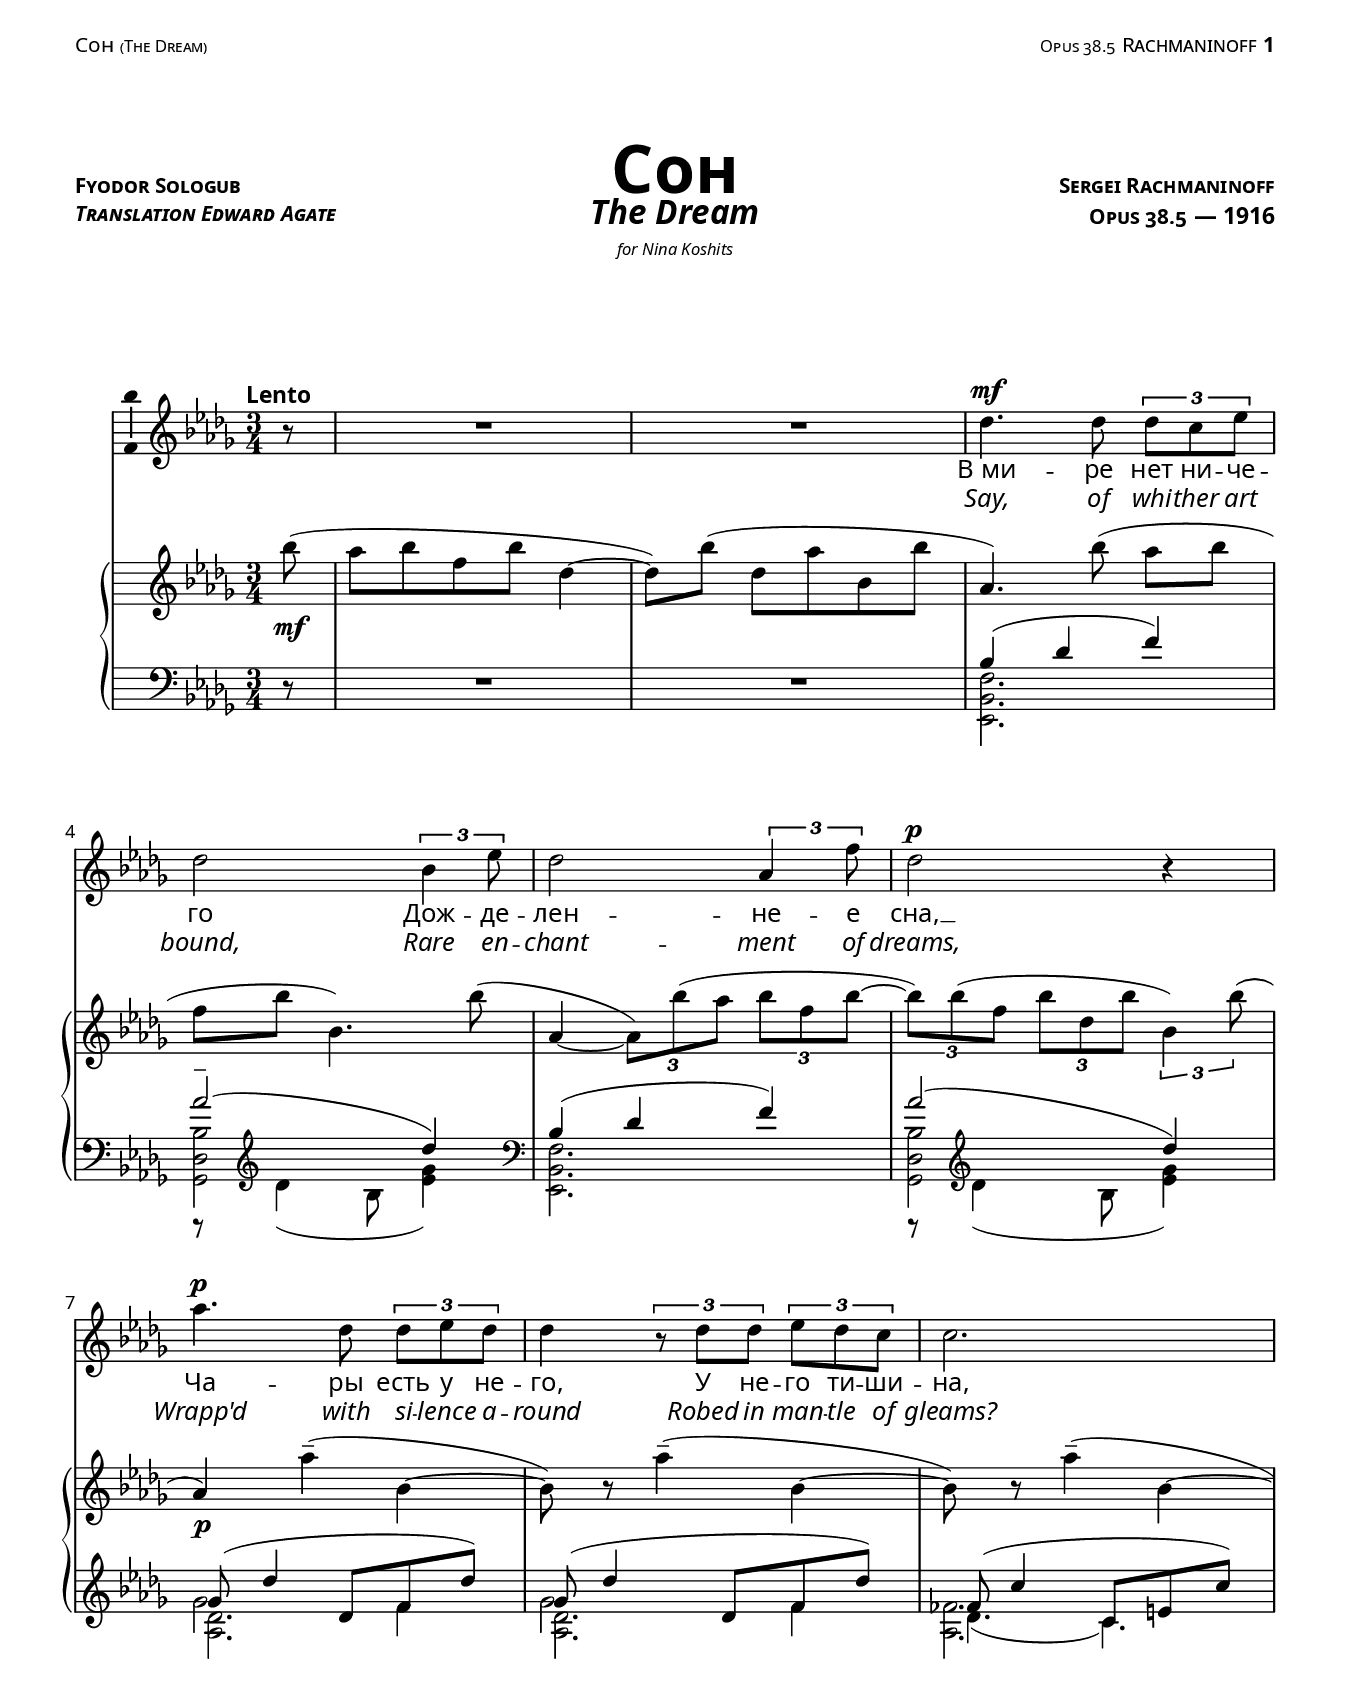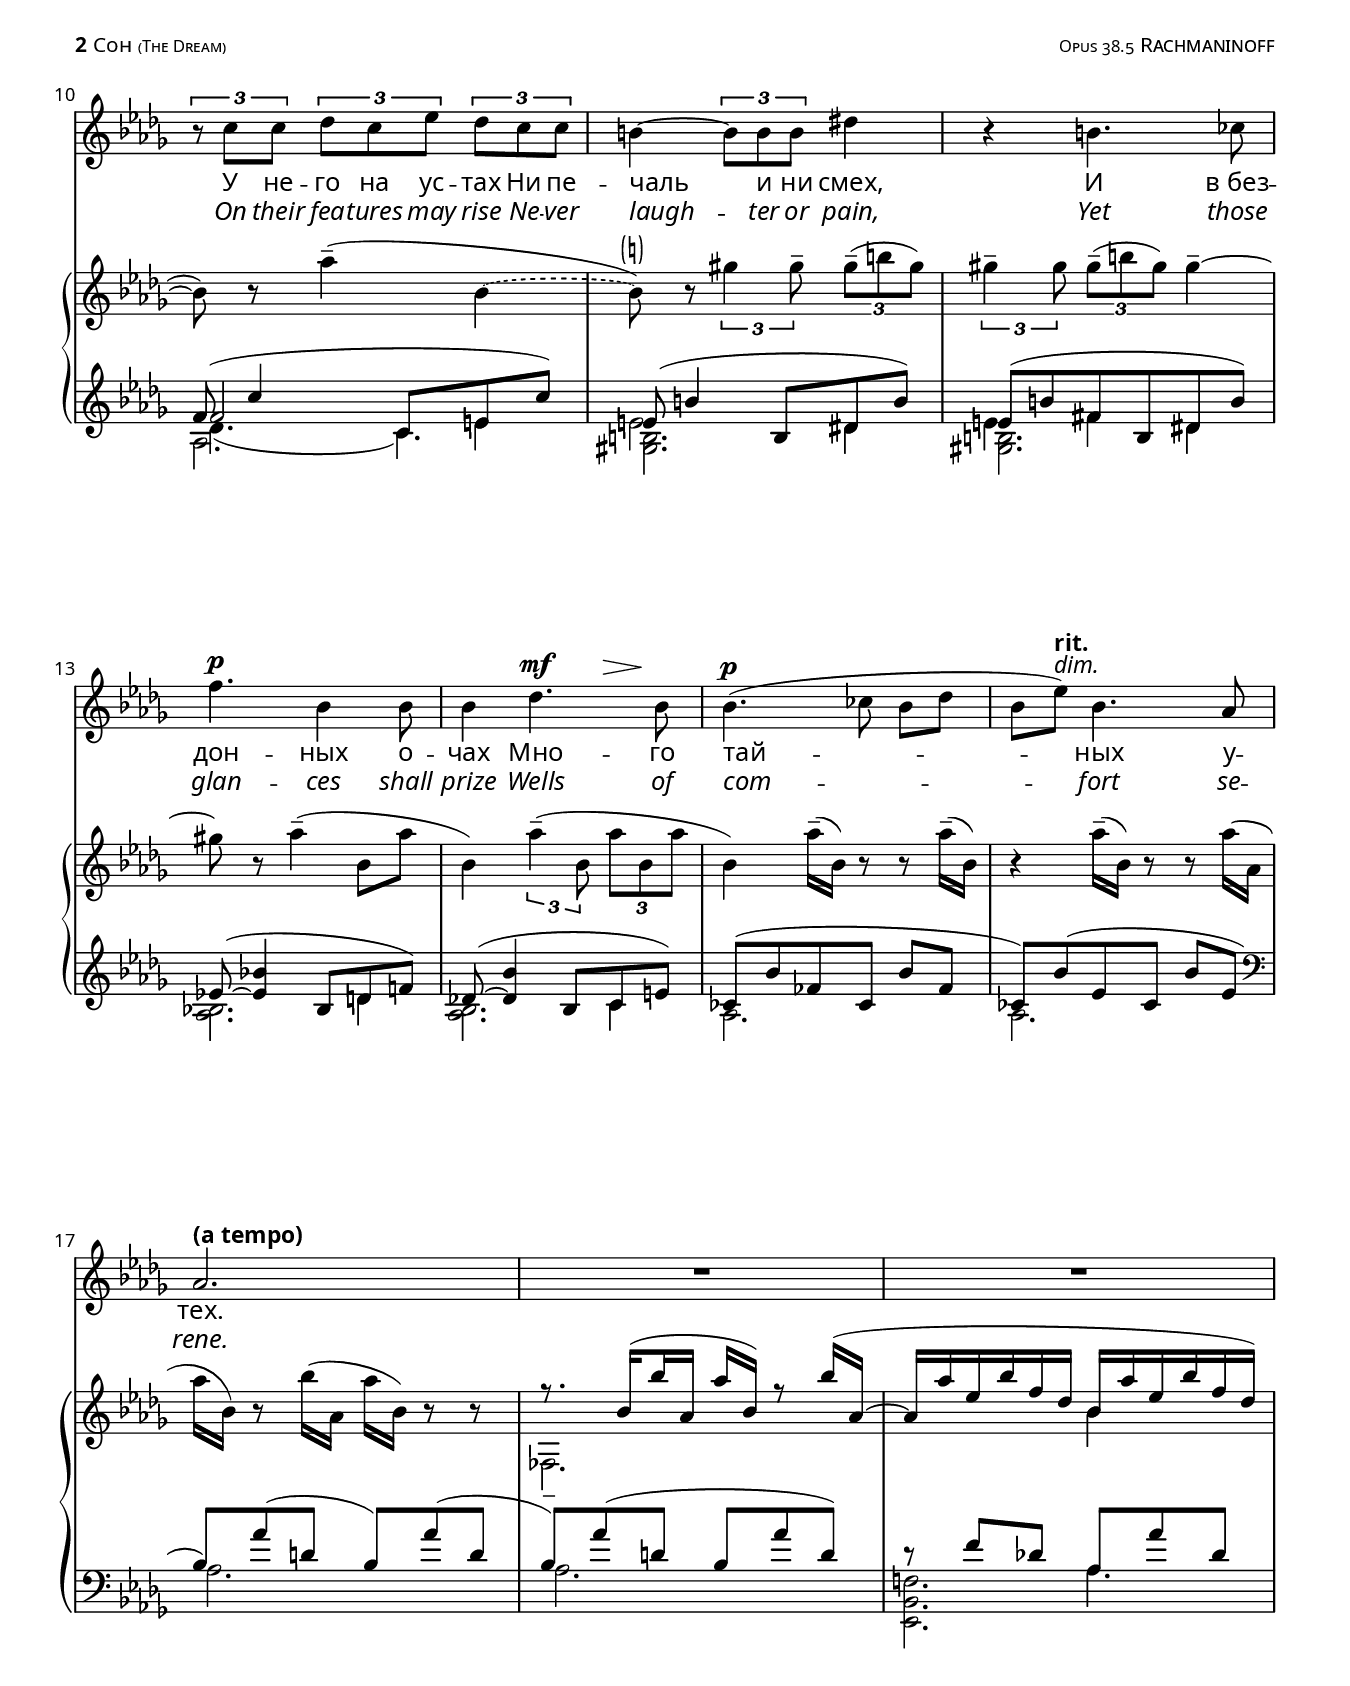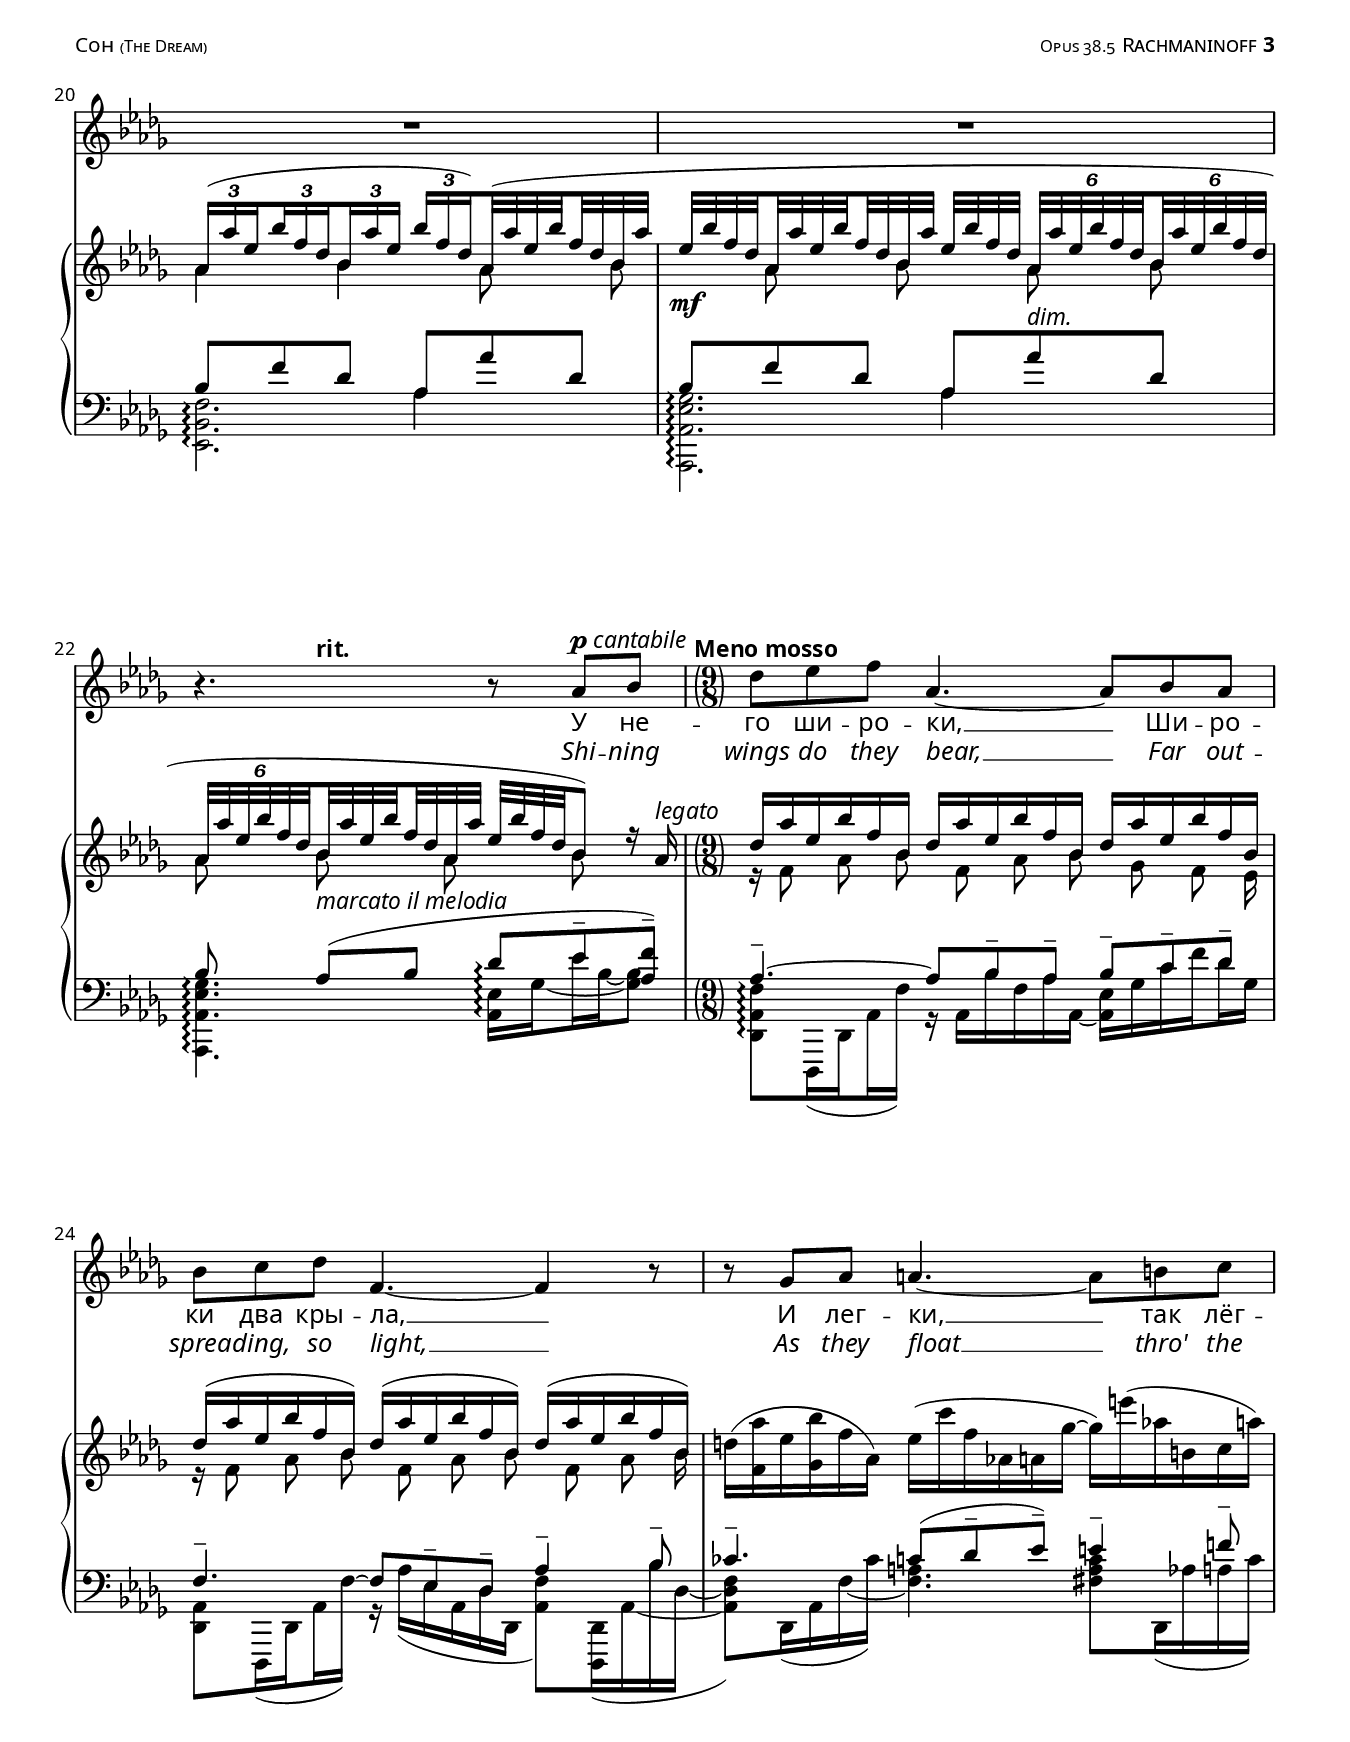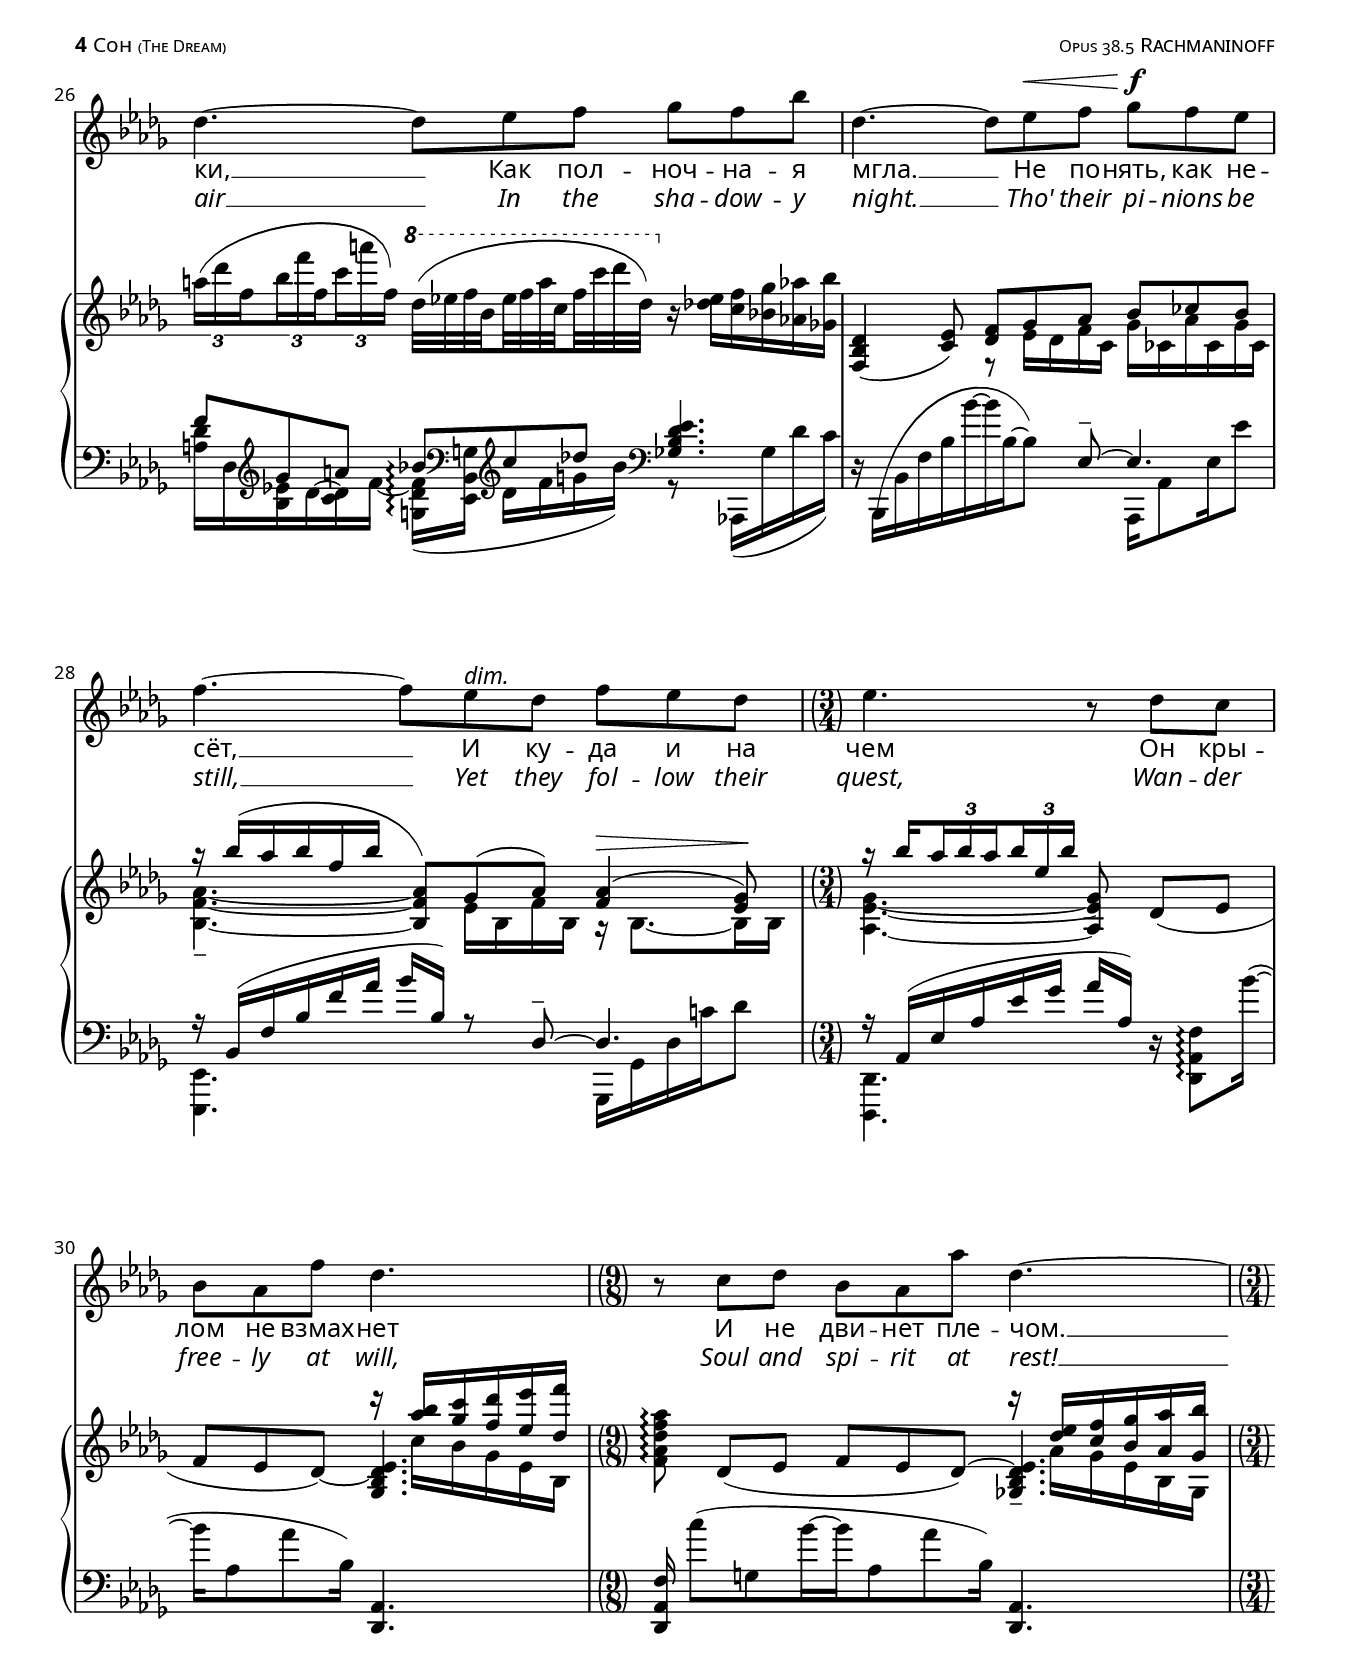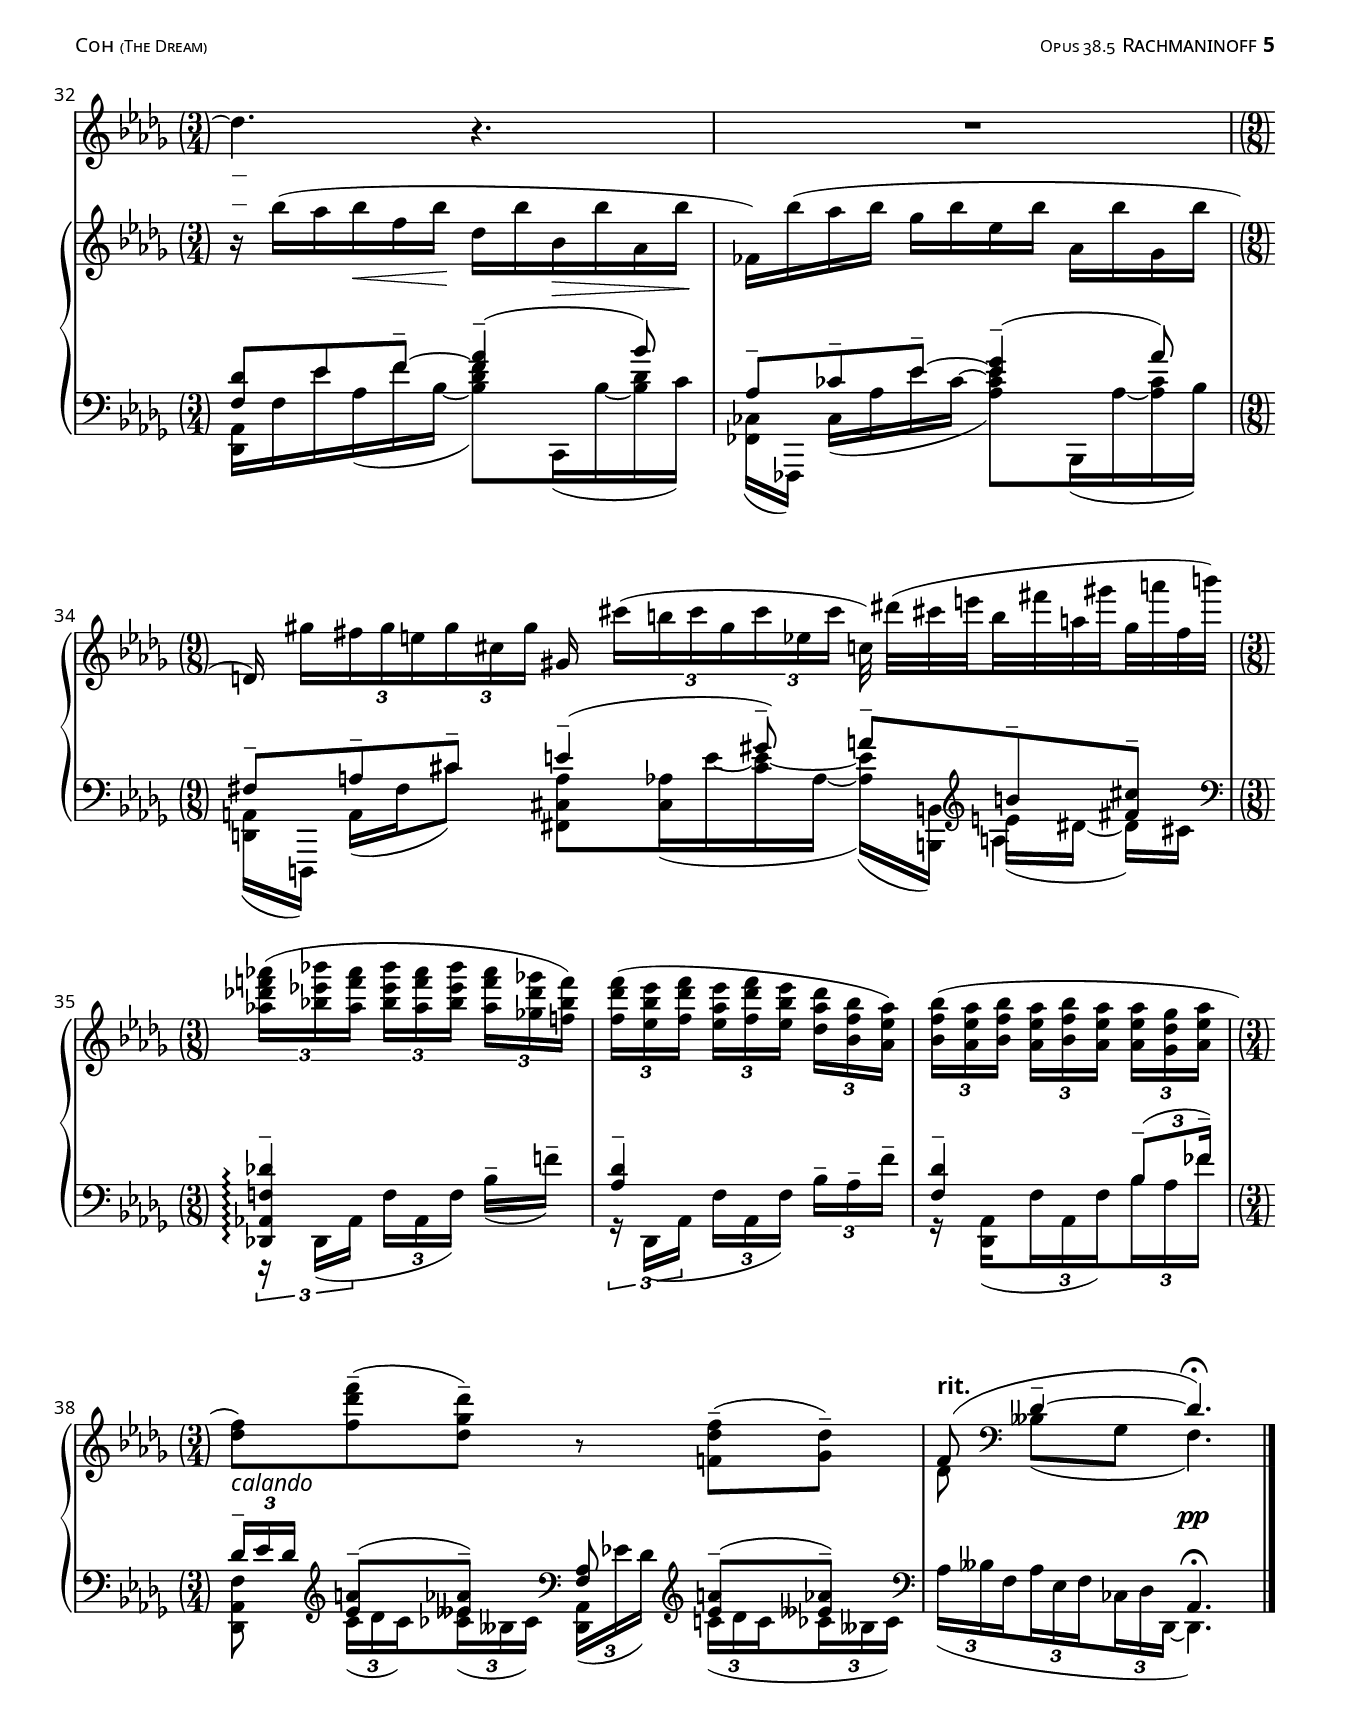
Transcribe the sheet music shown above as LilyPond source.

\version "2.24.4"
\language "english"

\version "2.24.4"

\paper {
  #(define fonts
    (set-global-fonts
     #:roman "Garamond Premier Pro" ; russian character support
     ;#:music "ross"
     ;#:brace "ross"
   ))

  print-first-page-number = ##t

  ragged-last-bottom = ##f
  ragged-bottom = ##f
  ragged-last = ##f

  #(set-paper-size "arch a")
  % two-sided     = ##t
  % inner-margin  = 0.75\in
  % outer-margin  = 0.5\in
  left-margin   = 0.5\in
  right-margin  = 0.5\in
  top-margin    = 0.5\in
  bottom-margin = 0.5\in
  indent        = 0.25\in

  %top and bottom aligned across pages
    % User Variable
      %%% distance to top/bottom line of top\bottom staff from page's top\bottom edge
      top-staff-margin    = 1.0\in
      fist-staff-margin   = 3.0\in
      bottom-staff-margin = 1.0\in

    %% Align Top Staffs
      %%% set the basic distance of the top staff from the top margin
      %%% this formula takes into account the above settings, the current staff size, and adds
      %%% 2 staff spaces, since the reference position of the staff is its center line
      top-system-spacing.basic-distance   = #(+ (/ (- top-staff-margin top-margin) staff-space) 2)
      top-system-spacing.minimum-distance = 0
      top-system-spacing.padding          = -50 % set large negative padding in order to ignore the skyline
      top-system-spacing.stretchability   = 0   % do not stretch the distance

    %% Align bottom Staffs
      %%% set the basic distance of the top staff from the top margin
      %%% this formula takes into account the above settings, the current staff size, and adds
      %%% 2 staff spaces, since the reference position of the staff is its center line
      last-bottom-spacing.basic-distance   = #(+ (/ (- bottom-staff-margin bottom-margin) staff-space) 2)
      last-bottom-spacing.minimum-distance = 0
      last-bottom-spacing.padding          = -50 % set large negative padding in order to ignore the skyline
      last-bottom-spacing.stretchability   = 0   % do not stretch the distance

      top-markup-spacing.basic-distance   = 0
      top-markup-spacing.minimum-distance = 0
      top-markup-spacing.padding          = -50
      top-markup-spacing.stretchability   = 0

      markup-markup-spacing.basic-distance = 0
      markup-markup-spacing.minimum-distance = 0
      markup-markup-spacing.padding = -50
      markup-markup-spacing.stretchability = 0

      markup-system-spacing.basic-distance   = #(+ (/ (- fist-staff-margin top-margin) staff-space) 2)
      markup-system-spacing.minimum-distance = 0
      markup-system-spacing.padding          = -50
      markup-system-spacing.stretchability   = 0

   scoreTitleMarkup = \markup {
     \fill-line {
       \null
     }
   }
  bookTitleMarkup = \markup {
    \vspace #5
    \fill-line {
      \column {
          \line{
            \bold
            \abs-fontsize #10
            \override #'(font-features . ("smcp" "onum"))
              \fromproperty #'header:poet
          }
          \null
          \null

      }
      \column {
        \fill-line {
          \bold
          \abs-fontsize #32
            \fromproperty #'header:title
        }
        \fill-line {
          \italic
          \bold
          \abs-fontsize #16
            \fromproperty #'header:subtitle
        }
        \fill-line {
          \italic
          \abs-fontsize #8
            \fromproperty #'header:dedication
        }
      }
      \column {
        \right-align {
          \bold
          \abs-fontsize #10
          \override #'(font-features . ("smcp" "onum"))
            \fromproperty #'header:composer
          \bold
          \line {
            \abs-fontsize #10
            \override #'(font-features . ("smcp" "onum"))
              \fromproperty #'header:opus
              "—"
              \fromproperty #'header:date
          }
        }
      }
    }
  }

  oddHeaderMarkup = \markup {
    \fill-line{
      \line {
        \abs-fontsize #10
        \override #'(font-features . ("smcp" "onum"))
          \fromproperty #'header:titleRunner

        \abs-fontsize #8
        \override #'(font-features . ("smcp" "onum"))
          \fromproperty #'header:piece
      }
      % \line {
      %   \box {
      %     \abs-fontsize #10
      %       \fromproperty #'header:instrument
      %   }
      % }
      \line {
         \abs-fontsize #8
           \override #'(font-features . ("smcp" "onum"))
           \fromproperty #'header:opus
         \abs-fontsize #10
           \override #'(font-features . ("smcp" "onum"))
           \fromproperty #'header:composerRunner
         \if \should-print-page-number
            \bold
            \abs-fontsize #10
            \fromproperty #'page:page-number-string
      }
    }
  }

  evenHeaderMarkup = \markup {
    \fill-line{
      \line {
        \if \should-print-page-number
            \bold
            \abs-fontsize #10
            \fromproperty #'page:page-number-string
        \abs-fontsize #10
        \override #'(font-features . ("smcp" "onum"))
          \fromproperty #'header:titleRunner

        \abs-fontsize #8
        \override #'(font-features . ("smcp" "onum"))
          \fromproperty #'header:piece
      }
      % \line {
      %   \box {
      %     \abs-fontsize #10
      %       \fromproperty #'header:instrument
      %   }
      % }
      \line {
         \abs-fontsize #8
           \override #'(font-features . ("smcp" "onum"))
           \fromproperty #'header:opus
         \abs-fontsize #10
           \override #'(font-features . ("smcp" "onum"))
           \fromproperty #'header:composerRunner
      }
    }
  }
}

\version "2.24.4"

startUnremovableSection = \set Staff.keepAliveInterfaces =
    #'(rhythmic-grob-interface
    rest-interface
    lyric-interface
    percent-repeat-item-interface
    percent-repeat-interface
    stanza-number-interface)

endUnremovableSection = \unset Staff.keepAliveInterfaces


vox = \relative d'' {
    \key df \major
  \time 3/4
  \tempo "Lento"
  \tupletUp
  \override TupletBracket.bracket-visibility = ##t
    \compressEmptyMeasures
    \partial 8 r8
    \barNumberCheck #1
      R2.*2
      df4.^\mf df8 \tuplet 3/2 4 { df8 c ef } |
      df2 \tuplet 3/2 4 { bf4 ef8 }
      df2 \tuplet 3/2 4 { af4 f'8 } 
      df2^\p r4 |
      af'4.^\p df,8 \tuplet 3/2 4 { df ef df } |
      df4 \tuplet 3/2 4 { r8 df df ef df c } |
      c2. |
      \tuplet 3/2 4 { r8 c c df c ef df c c } |
      b4 ~ \tuplet 3/2 4 { b8 b b } ds4 |
      r4 b4.  cf8 |
      f4.^\p bf,4 bf8 |
      bf4 df4.^\mf \once\override Hairpin.X-offset = #-5 bf8^\> |
      bf4.^\p( cf8 bf8[ df] |
      bf8 
  \tempo "rit." 
        ef)^\markup { \italic "dim." } bf4. af8 |
  \tempo "(a tempo)"
      af2. |
    \barNumberCheck #18
    \startUnremovableSection
      \compressMMRests { R2.*4 } |
    \endUnremovableSection
      r4. r8 af^\markup { \dynamic p \italic "cantabile" } bf |
    \barNumberCheck #23
  \time 9/8
  \tempo "Meno mosso"
  \override Staff.TimeSignature.stencil = #(lambda (grob) (parenthesize-stencil (ly:time-signature::print grob) 0.1 0.4 0.4 0.1 ))
      df8 ef f af,4. ~ af8 bf af |
      bf8 c df f,4. ~ f4 r8 |
      r8 gf af a4. ~ a8 b c | 
      df4. ~ df8 ef f gf f bf |
      df,4. ~ df8 ef^\< f gf^\f f ef |
      f4. ~f8 ef^\markup { \italic "dim." } df f ef df |
    \time 6/8
      ef4. r8 df c |
      bf af f' df4. |
    \time 9/8
      r8 c df bf af af' df,4. ~
    \time 6/8
      df4. r4.
      R2.
    \time 9/8
        R8*9
    \time 3/8
        R4.*3
    \time 3/4
        R2.*2
    \fine
}

\version "2.24.4"
\language "english"

#(define ((shift offsets) grob)
 (let ((note-heads (ly:grob-array->list (ly:grob-object grob 'note-heads))))
   (for-each
     (lambda (p q) (ly:grob-translate-axis! p (* q 1.251178) X))
     note-heads offsets)))

displaceHeads =
#(define-music-function (parser location offsets) (list?)
 #{
   \once \override NoteColumn #'before-line-breaking = #(shift offsets)
 #}
)


dynamics = {
  \partial 8 s8\mf
  s2.*6
  s2.\p
  s2.*13
  s4.\mf s8 s4-\markup { \italic "dim." }
  s8 s8-\markup { \italic "marcato il melodia" } s2
  s8*9*6
  \barNumberCheck #29
  s8 s8 s8 s8 s8 s8
  s8 s8 s8 s8 s8 s8
  s8 s8 s8 s8 s8 s8 s8 s8 s8
  s8 s8 s8 s8 s8 s8
  s8 s8 s8 s8 s8 s8
  s8 s8 s8 s8 s8 s8 s8 s8 s8
  s8 s8 s8
  s8 s8 s8
  s8 s8 s8
  s2.-\markup { \italic "calando" }
  s8 s4 
    \once\override DynamicText.Y-offset = #-5
    s4.\pp
}

upper = \relative a'' {
  \set subdivideBeams = ##t
  \key df \major
  \time 3/4
  \tempo "Lento"
  \partial 8 bf8( |
    af8 bf f bf df,4 ~ |
    df8) bf'( df,[ af' bf, bf'] |
    af,4.) bf'8( af[ bf] |
    f8 bf bf,4.) bf'8( |
    af,4 ~ \tuplet 3/2 4 { af8) bf'( af bf f bf ~ |
    bf) bf( f bf df, bf' bf,4) bf'8( } |
    af,4) af'--( bf, ~ |
    bf8) r8 af'4--( bf, ~ |
    bf8) r8 af'4--( bf, ~ |
    bf8) r8 af'4--( \once \tieDashed bf, ~ |
  \barNumberCheck #11
  \set suggestAccidentals = ##t
  \override Staff.AccidentalSuggestion.parenthesized = ##t
    bf8^\markup { \smaller \parenthesize \natural})
  \set suggestAccidentals = ##f 
      r8 \tuplet 3/2 4 { gs'4  gs8-- gs--( b gs)  |
    gs4-- gs8 gs--( b gs) } gs4-- ~ |
    gs8 r8 af4--( bf,8 af' |
    bf,4) \tuplet 3/2 4 { af'4--( bf,8 af'[ bf, af'] } |
    bf,4) af'16--( bf,) r8 r af'16--( bf,) |
    r4 af'16--( bf,) r8 r 
    \shape #'(((0 . 0)(0 . .5)(2.75 . .5)(2.75 . 0)) ((0 . 0)(0 . 0.5)(0 . 1)(0 . 0))) Slur
      af'16( af, |
    af'16 bf,) r8 bf'16( af, af'[ bf,]) r8 r |
  \voiceOne
  \set baseMoment = #(ly:make-moment 1/8)
    r8. bf16[( \set stemLeftBeamCount = #1 bf' af,] af'[ bf,]) r8 bf'16( af, ~ |
  \set baseMoment = #(ly:make-moment 3/8)
    af16[ af' ef bf' f df] bf[ af' ef bf' f df]) |
  \omit TupletBracket
  \set baseMoment = #(ly:make-moment 1/8)
  
    \tuplet 3/2 8 { af[( af' ef bf' f df bf af' ef] bf'[ f df) } af32( af' ef bf' f df bf af'] |
    ef32[ bf' f df af af' ef bf' f df bf af'] ef bf' f df \tuplet 6/4 8 { af32 af' ef bf' f df bf af' ef bf' f df }
    \tuplet 6/4 8 { af32[ af' ef bf' f df }  \tempo "rit." bf32 af' ef bf' f df af af'] ef[ bf' f df bf8)] r16 af^\markup{ \italic "legato"} |
  \set baseMoment = #(ly:make-moment 9/4)
  \time 9/8
  \tempo "Meno mosso"
  \set subdivideBeams = ##f
  \set baseMoment = #(ly:make-moment 1/8)
  
  \override Staff.TimeSignature.stencil = #(lambda (grob) (parenthesize-stencil (ly:time-signature::print grob) 0.1 0.4 0.4 0.1 ))
    df16 af' ef bf' f bf, df af' ef bf' f bf, df af' ef bf' f bf, |
    df16( af' ef bf' f bf,) df( af' ef bf' f bf,) df( af' ef bf' f bf,) |
  \oneVoice
    d( <af' f,> ef <bf'  gf,> f <af,>) ef'( c' f, af, a gf' ~ gf) e'( af, b, c a') |
  
  \omit TupletBracket
  
  \set subdivideBeams = ##t
  \set baseMoment = #(ly:make-moment 1/8)
  \tuplet 3/2 8 { 
    \shape #'((0 . -2)(0 . 1)(2.5 . 2.5)(0 . -3)) Slur
      a16( df f, bf f' f, c' a' f,) } \ottava #1 
    \shape #'((0 . -2)(0 . 1)(2 . 2)(0 . -2)) Slur
    df'32( ef f bf, ef f a c, f c' df df,) \ottava #0 \set subdivideBeams = ##f r16 <df, ef> <c f> <bf gf'> <af af'> <gf bf'> |
  <f, bf df>4( <c' ef>8) 
  \voiceOne 
    <df f>8 gf8 af8 bf8 cf8 bf |
  r16
  \shape #'((0 . 0)(0 . 0)(1.5 . 2)(1.5 . -3)) Slur
    bf'16( af16 bf16 f16 bf16 
  \voiceTwo
    \hideNotes af,8) \unHideNotes \voiceTwo ef16[ bf f' bf,] r16 bf8. ~ bf16 bf
  \voiceOne
  \time 3/4
  r16 bf''[ \tuplet 3/2 8 { \set stemLeftBeamCount = #1 af bf \set stemRightBeamCount = #1 af \set stemLeftBeamCount = #1 bf ef, bf'] } s4. |
  s4. r16 <af bf>[ <gf c> <f df'> <ef ef'> <df f'>]
  \time 9/8
  s8 s4 s4. r16 <df ef> <c f> <bf gf'> <af af'> <gf bf'> |
  \pageBreak
  \time 3/4
  \oneVoice
  r16 bf'[( af bf\< f bf\!] df,[ bf' bf,\> bf' af, bf'\!] |
  ff,16) bf'( af bf gf bf ef, bf' af, bf' gf, bf' |
  \time 9/8
  \set subdivideBeams = ##t
  \set baseMoment = #(ly:make-moment 3/8)
  d,,16\noBeam) gs' \tuplet 3/2 8 { fs gs e gs cs, gs' } gs,\noBeam cs'( \tuplet 3/2 8 { b cs gs cs ef, cs'} c,32\noBeam) ds'( cs \set stemRightBeamCount = #1 e \set stemLeftBeamCount = #1 b fs' a, \set stemRightBeamCount = #1 gs' \set stemLeftBeamCount = #1  gs, a' fs, b')
  \time 3/8|
  \set baseMoment = #(ly:make-moment 1/8)
  \set Timing.beamExceptions = \beamExceptions { 8[] 8[] 8[]}
  \tuplet 3/2 8 { <af, df f af>16[( <bf ef bf'> <af f' af>] <bf ef bf'>[ <af f' af> <bf ef bf'>] <af f' af>[ <gf df' gf> <f bf f'>]) |
  <f df' f>[( <ef bf' ef> <f df' f>] <ef af ef'>[ <f df' f> <ef bf' ef>] <df af' df>[ <bf f' bf> <af ef' af>]) |
  <bf f' bf>[( <af ef' af> <bf f' bf>] <af ef' af>[ <bf f' bf> <af ef' af>] <af ef' af>[ <gf df' gf> <af ef' af>] |
  }
  \time 3/4
  <df f>8) <f df' f>--( <df gf df'>--) \once\teeny r8 <f, df' f>--( <gf df'>--)
  \tempo "rit." 
  \voiceOne
  \shape #'((0 . -1)(0 . 1)(0 . 1)(0 . 0)) Slur
  f8( \clef bass \once \override Stem.length = #2.5 df4-- ~ df4.\fermata)
  \fine
}

upperTwo = \relative a' {
  \key df \major
  \time 3/4
  \tempo "Lento"
    \partial 8 s8
    s2.*17
  \voiceTwo
  \autoBeamOff
    ff,2.--
    s4. bf'4 s8
    af4 bf4 af8 s32*2 bf8*1/2
    s8 af8 s16 bf8 s16 af8 bf
    af8 bf s16 af8 s16 bf8 s8
  \time 9/8
    r16 f8 af bf f af bf gf f ef16
    r16 f8 af bf f af bf f af bf16
    
}

lowerOne = \relative c' {
  \key df \major
  \time 3/4
  \tempo "Lento"
    \partial 8 r8 |
    R2.
    R2.
  \voiceOne
    bf4( df4 f4) |
    \shape #'((0.5 . -3)(0.5 . -3)(-0.5 . -2)(-0.5 . -2)) Slur af2--( df4) |
    bf,4( df4 f4) |
    af2( df4) |
    gf,8( df'4 df,8 f8 df'8) |
    gf,8( df'4 df,8 f8 df'8) |
  \once \override NoteColumn.force-hshift = #0.75
    f,8( c'4 c,8 e8 c'8) |
  \once \override NoteColumn.force-hshift = #-1
    f,8( c'4 c,8 e8 c'8) |
    e,8( b'4 b,8 ds8 b'8) |
    e,8( b'8 fs8 b,8 ds8 b'8) |
    ef,8( ~ <ef bf'>4 bf8 d8 f8) |
    df8( ~ <df bf'>4 bf8 c8 e8) |
    cf8([ bf'8 ff8 cf8] bf'8 ff8 |
    cf8)[ bf'8( ef,8 cf8] bf'8 ef,8 |
    bf8)[ af'8( d,8] bf8)[ af'8( d,8] |
    bf8)[ af'8( d,8] bf8[ af'8 d,8)] |
    r8 f8[ df8] af8[ af'8 df,8] |
    bf8[ f'8 df8] af8[ af'8 df,8] |
    bf8[ f'8 df8] af8[ af'8 df,8] |
    bf8\noBeam af8[( bf8] df8\arpeggio ef8-- <f af,>8--) |
  \time 9/8
  \tempo "Meno mosso"
  \override Staff.TimeSignature.stencil = #(lambda (grob) (parenthesize-stencil (ly:time-signature::print grob) 0.1 0.4 0.4 0.1 ))
    af,4.-- ~ af8 bf8-- af8--  bf8-- c8-- df8-- |
    f,4.*2/3-- s16 \hideNotes \once\stemDown f ~ \unHideNotes f8 ef8-- df8-- af'4-- bf8-- |
    cf4.-- c8( df8-- ef8--) e4-- f8-- |
    f8 gf8 a8 bf8\arpeggio c8 df8 
  \clef bass
      <gf,, bf df ef>4. |
  \change Staff = "Up"
  \voiceTwo
    s4 s8 r8 ef'16 df16 f16 c16  gf'16 cf,16 af'16 cf,16 gf'16 cf,16 |
    <bf f' af>4.-- ~ 
  \voiceOne
      <bf f' af>8 gf'8( af8) <f af>4^\>( <ef gf>8\!) |
  \voiceTwo
    <af, ef' gf>4. ~ 
  \oneVoice
      <af ef' gf>8  df8[( ef8] |
    f8 ef8 df8) ~ <gf, bf df ef>4.*1/6 
  \voiceTwo
      c'16[ bf gf ef bf] |
  \oneVoice
    <f' af df f af>8\arpeggio df8([ ef8] f8 ef8 df8) ~ <gf, bf df ef>4.*1/6--
  \voiceTwo
      af'16 gf ef bf gf|
  \change Staff = "Down"
  \voiceOne
  \clef bass
    <f df'>8 ef'8 f8-- ~ <f af>4--( bf8) |
    af,8-- cf8-- ef8-- ~ <ef gf>4--( af8) |
    fs,8-- a8-- cs8-- e4--( gs8--) a8-- 
  \clef treble
      b8-- <fs cs'>8-- |
  \clef bass
    <df f, af, df,>4--\arpeggio s8 |
    <df af>4-- s8 |
    <df f,>4-- \tuplet 3/2 { bf8--( ff'16--) } |
    \tuplet 3/2 { df16-- ef16 df16 } 
  \clef treble
      <ef a>8--[( <eff af>8--])
  \clef bass
      <f, af>8 \clef treble <ef' a>8--[( <eff af>8--]) |
  \change Staff = "Up"
  \voiceTwo
    df8\noBeam bff8( gf8 f4.) |
  \fine
}

lowerTwo = \relative e, {
  \set subdivideBeams = ##t
  \voiceTwo
    \partial 8 s8 |
    s2.*2
    <ef bf' f'>2. |
    r8 \clef treble df''4( bf8 <ef gf>4) |
  \clef bass
    <ef,, bf' f'>2. 
    r8 
  \clef treble
      df''4( bf8 <ef gf>4) |
    <af, df>2. |
    <af df>2. |
  \voiceFour
  \once \override Dots.extra-offset = #'(-2.5 . 0)
    <af ff'>2. |
    << { \voiceFour 
         \once \override Dots.extra-offset = #'(-1.25 . 0)
         af2. 
       }
       \\ 
       { \voiceThree  
         \once \override NoteColumn.force-hshift = #0.2 
         f'2 
       }
    >> |
  \voiceTwo
    <gs, b>2. |
    <gs b>2. |
    <af bf>2. |
    <af bf>2. |
    af2. |
    af2. |
  \clef bass
    af2. |
    af2. |
    <ef, bf' f'>2. |
    <ef bf' f'>2.\arpeggio |
    <af, af' ef' gf>2.\arpeggio |
  \set tieWaitForNote = ##t
    <af af' ef' gf>4.\arpeggio <af' ef'>16\arpeggio[ gf'16 ~ ef'16 bf16 ~ <gf bf>8] |
  \tempo "Meno mosso"
  \time 9/8
  \set tieWaitForNote = ##f
  \set baseMoment = #(ly:make-moment 1/4)
    <df, af' f'>8\arpeggio df,16( df'16 af'16 f'16) r16 af,16 bf'16 f16 af16 \shape #'((-0.5 . -0.25)(-0.5 . -0.25)(0 . -0.25)(0 . -0.25)) Tie af,16  ~ <af ef'>16 gf'16 c16 f16 df16 gf,16 |
    <df, af'>8 df,16( df'16 af'16 f'16) r16 af16( ef16 af,16 df16 df,16 
  \set subdivideBeams = ##f
  \set tieWaitForNote = ##t
      <af' f'>8) <df, df,>16( af'16 ~ bf'16 df,16 ~ |
    <af df f>8) df,16( af'16 f'16 ~ cf'16) <f, a>4. <fs a c>8 df,16( af''16 a16 c16) |
    <a df>16 df,16 
  \clef treble
      <bf' ef>16 \once \tieUp df16 ~ <c df>16 f16 ~ <f df g,>16\arpeggio[( 
  \clef bass
      <g, bf, ef,>16] 
  \clef treble
      df'16 f16 g16 bf16) \clef bass  r8 af,,,16( gf''16 df'16 c16) |
  \oneVoice
    r16
    \shape #'((0 . -8)(0 . 2)(0 . 2)(0 . -3)) Slur
      bf,,16( bf'16 f'16 bf16 bf'16 ~ bf16 bf,16 ~ bf8) 
      <<
        { \voiceOne
          ef,8--\noBeam ~ ef4.|
          r16 bf16( f'16 bf16 f'16 af16 bf16[ bf,16]) r8
        }
        \\
        { \voiceTwo 
          s8 af,,16[ af'8 ef'16 ef'8] |
          <ef,, ef,>4.
        }
      >>    
      <<
        { \voiceOne
          df'8-- ~ df4.
        }
        \\
        { \voiceTwo
          s8 gf,,16[ gf' df' c' df8]
        }
      >>|
  \time 6/8
    << {
         r16 af,16([ ef'16 af16 ef'16 gf16] af16[ af,16])
       }
       \\
       {
         <df,, df,>4.
       }
    >>
      r16 <f' af, df,>8\arpeggio bf'16( ~ |
    bf16 af,8 af'8 bf,16) <af, df,>4. |
    <df, af' f'>16\noBeam c'''8( g,8 bf'16 ~ bf af,8 af'8 bf,16) <af, df,>4. |
  \voiceTwo
    <af df,>16[ f'16 ef'16 af,16( f'16 \shape #' ((-0.5 . -0.25)(-0.5 . -0.25)(0 . -0.25)(0 . -0.25)) Tie bf,16] ~ <bf df f>8[) c,,16( \shape #' ((-0.5 . -0.25)(-0.5 . -0.25)(0 . -0.25)(0 . -0.25)) Tie bf''16 ~ <bf df>16 c16]) |
    <cf, ff,>16[( ff,,16]) cf''16[( af'16 ef'16 \once\tieUp cf16] ~ <af cf ef>8[) bf,,16( af''16 ~ <af cf>16 bf16]) |
    <a, d,>16[( d,,16]) a''16( fs'16 cs'8]) <a cs, fs,>8[ <af cs,>16( e'16 ~ <cs e ~>16 af16] ~ <af e'>16[)( <b, b,>16]) e'16[( ds16] ~ ds16[) cs16] |
    \tuplet 3/2 8 { r16 df,,16[( af'16] f'16[ af,16 f'16]) } bf16^-( f'16^-) |
    \tuplet 3/2 8 { r16 df,,16[( af'16] f'16[ af,16 f'16]) bf16^- af16^- f'16^- } |
    r16 <df,, af'>16[( \omit TupletBracket \tuplet 3/2 8 { \set stemLeftBeamCount = #1 f'16 af,16 \set stemRightBeamCount = #1 f'16) \set stemLeftBeamCount = #1 bf16 af16 ff'16] } |
    <df,, af' f'>8\noBeam \tuplet 3/2 8 { c''16([ df16 \set stemRightBeamCount = #1 c16) \set stemLeftBeamCount = #1 <cf eff>16( bff16 cf16]) <df,, af'>16( ef''16 df16) 
  \set baseMoment = #(ly:make-moment 1/8)
      c16( df16 \set stemRightBeamCount = #1 c16 \set stemLeftBeamCount = #1 cf16 bff16 cf16) } |
  \clef bass
    \tuplet 3/2 8 { af16[( bff16 \set stemRightBeamCount = #1 f16  \set stemLeftBeamCount = #1 af16 ef16 \set stemRightBeamCount = #1 f16  \set stemLeftBeamCount = #1 cf16 df16 df,16] ~ } df4.) |
  \fine
}   

lowerThree = \relative c {
  \voiceFour
  \mergeDifferentlyDottedOn
    \partial 8 s8 |
    s2.*2
    s2.
    <gf df' bf'>2 s4 |
    s2.
    <gf df' bf'>2 s4 |
    gf''2 f4 |
    gf2 f4 |
  \voiceTwo
  \once \override NoteColumn.force-hshift = #0.75
    df4.( c4.) |
  \once \override NoteColumn.force-hshift = #0.2
    df4.(  c4.*1/3) e4 |
    e2 ds4 |
    e4 fs4 ds4 |
    s4. s8 d4 |
    s4. s8 c4 |
    s2.*4
  \mergeDifferentlyDottedOn
    s4. af4. |
    s4. af4 s8 |
    s4. af4 s8 |
    s2.
  \time 9/8
    s4.*3*6
 \time 3/4
    s4.*2*2
    s4.*3
  \time 3/4
   s2.*2
 \barNumberCheck #34
 \time 9/8
 \voiceFour
   s8*7 a4
 \time 3/8
   s8*3*3
 \time 3/4
   s2.
 \voiceOne
   s4. af,4.\fermata
}


\paper {
  %#(set-paper-size "letter")
  page-count = #5
  min-systems-per-page = #3
}

\header {
  title = \markup {
    \override #'(font-features . ("smcp"))
    "Сон"
  }
  subtitle = "The Dream"
  poet = \markup {
    \column {
      "Fyodor Sologub" %(Фёдор Сологу́б)
      \italic
        "Translation Edward Agate"
    }
  }
  dedication = "for Nina Koshits"
  titleRunner = "Сон"
  piece = "(The Dream)"
  composer = "Sergei Rachmaninoff"
  composerRunner = "Rachmaninoff"
  opus = "Opus 38.5"
  date = "1916"
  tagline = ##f
  % instrument = ""
}

\score {
  <<
    \new Staff = "Vox" \with { \consists "Ambitus_engraver" } <<
      \new Voice = "Vocal" \vox
      \version "2.24.4"

\new Lyrics \lyricsto Vocal {
  \override LyricText.font-name = "Garamond Premier Pro"
  "В ми" -- ре нет ни -- че -- го 
  Дож -- де -- лен -- не -- е сна, __
  Ча -- ры есть у не -- го, 
  У не -- го ти -- ши -- на,
  У не -- го на ус -- тах 
  Ни пе -- чаль и ни смех,
  И "в без" -- дон -- ных о -- чах
  Мно -- го тай -- ных у -- тех.

  У не -- го ши -- ро -- ки, __ 
  Ши -- ро -- ки два кры -- ла, __
  И лег -- ки, __ так лёг -- ки, __
  Как пол -- ноч -- на -- я мгла. __
  Не по -- нять, как не -- сёт, __
  И ку -- да и на чем 
  Он кры -- лом не взмах -- нет
  И не дви -- нет пле -- чом. __
}
\new Lyrics \lyricsto Vocal {
  \override LyricText.font-name = "Garamond Premier Pro Italic"
  Say, of whi -- ther art bound, Rare en -- chant -- ment of dreams,
  Wrapp'd with si -- lence a -- round
  Robed in man -- tle of gleams?
  On their fea -- tures may rise 
  Ne -- ver laugh -- ter or pain,
  Yet those glan -- ces shall prize
  Wells of com -- fort se -- rene.

  Shi -- ning wings do they bear, __
  Far out -- sprea -- ding, so light, __
  As they float __ thro' the air __
  In the sha -- dow -- y night. __
  Tho' their pi -- nions be still, __ Yet they fol -- low their quest,
  Wan -- der free -- ly at will,
  Soul and spi -- rit at rest! __
}

    >>
    \new PianoStaff \with { } <<
      \new Staff = "Up" <<
        \set subdivideBeams = ##t
        \new Voice \upper
        \new Voice \upperTwo
      >>
      \new Dynamics \dynamics
      \new Staff = "Down" \with { \clef bass \consists "Span_arpeggio_engraver" } <<
        \set Staff.connectArpeggios = ##t
        \set subdivideBeams = ##t
        \new Voice \lowerOne
        \new Voice \lowerTwo
        \new Voice \lowerThree
      >>
    >>
  >>
  \layout {
    \accidentalStyle piano
    \override Script.padding = #0.5
    \override TupletNumber.whiteout = ##t
    % \override TupletNumber.font-name = "Garamond Premier Pro Bold Italic"
    \override TupletNumber.font-name = "TeX Gyre Bonum bold italic"
    \context {
      \Staff
      \RemoveEmptyStaves
    }
  }
}
